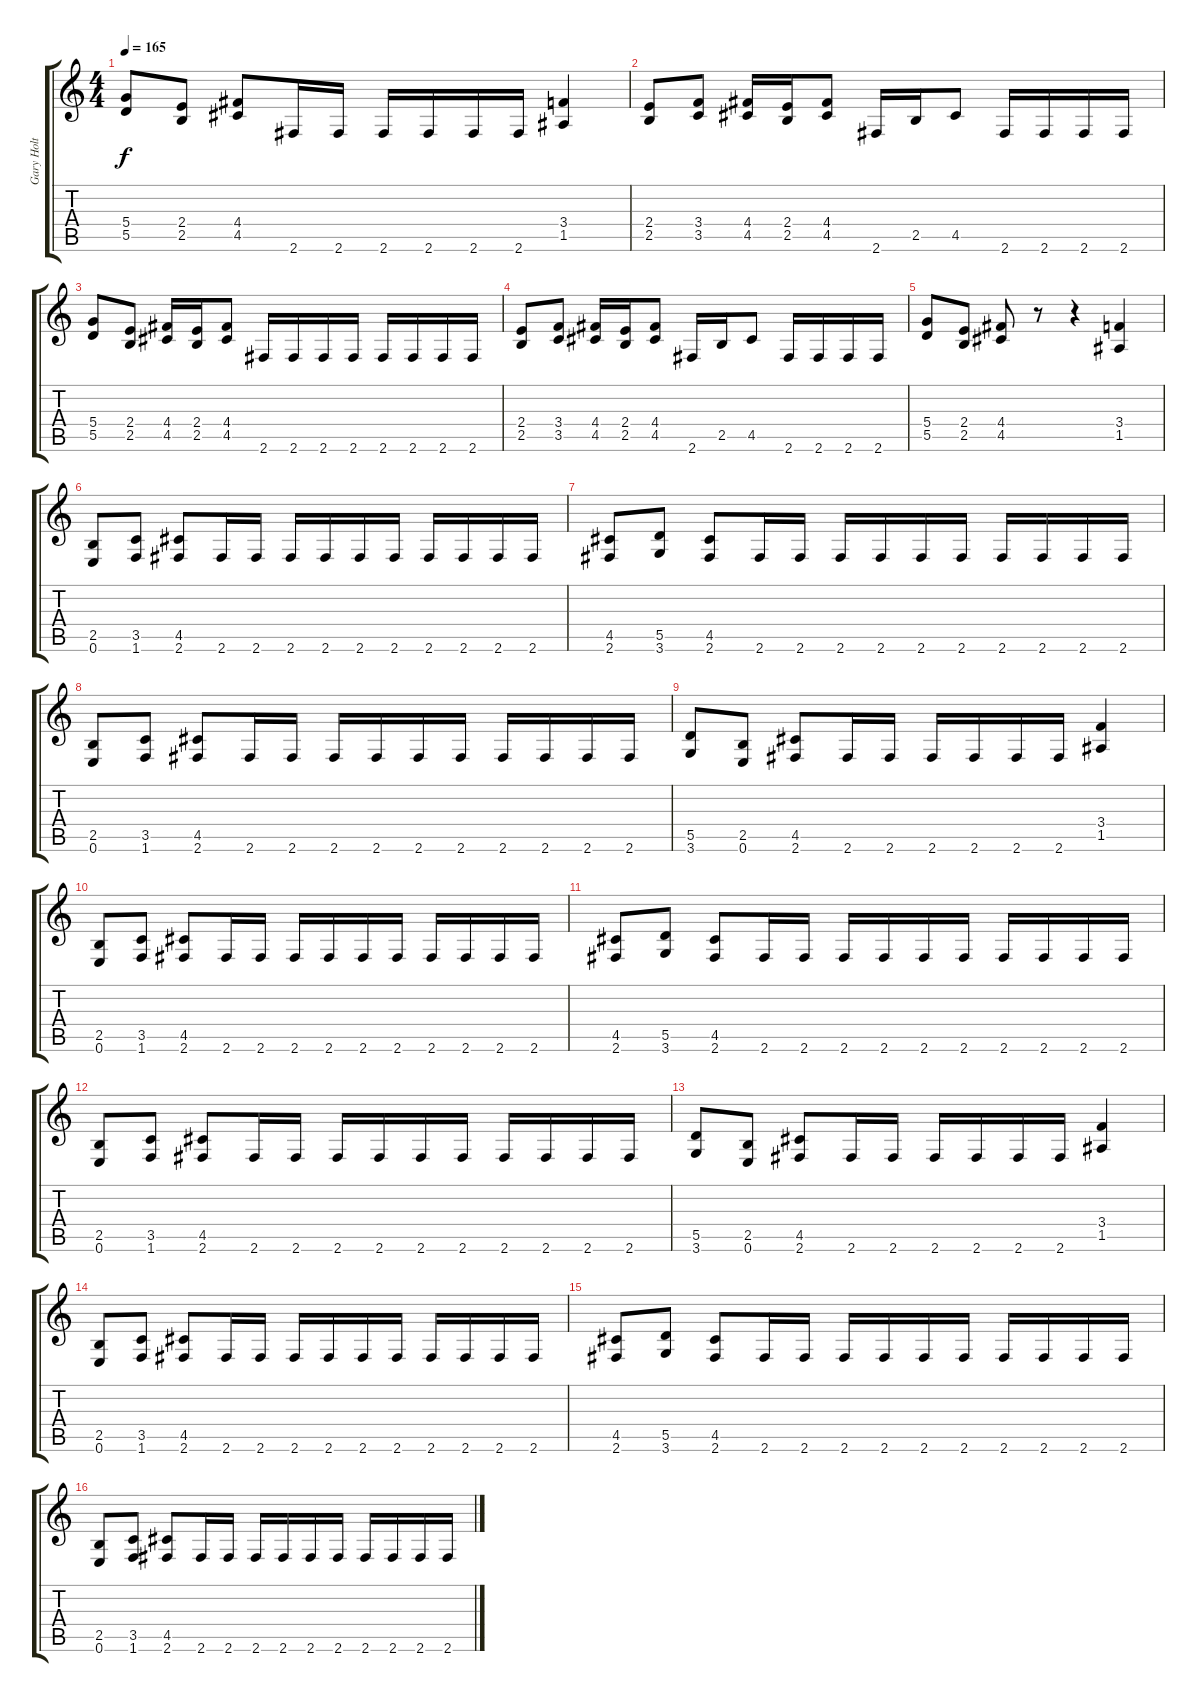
\track ("Gary Holt" "Gary Holt") {instrument distortionguitar}
\staff {score tabs}
\tuning (E4 B3 G3 D3 A2 E2) {hide}
\ts (4 4)
\tempo 165
\clef g2
\ks c
(5.4 5.5).8{dy f} (2.4 2.5).8 (4.4 4.5).8 2.6.16 2.6.16 2.6.16 2.6.16 2.6.16 2.6.16 (3.4 1.5).4 |
(2.4 2.5).8 (3.4 3.5).8 (4.4 4.5).16 (2.4 2.5).16 (4.4 4.5).8 2.6.16 2.5.16 4.5.8 2.6.16 2.6.16 2.6.16 2.6.16 |
(5.4 5.5).8 (2.4 2.5).8 (4.4 4.5).16 (2.4 2.5).16 (4.4 4.5).8 2.6.16 2.6.16 2.6.16 2.6.16 2.6.16 2.6.16 2.6.16 2.6.16 |
(2.4 2.5).8 (3.4 3.5).8 (4.4 4.5).16 (2.4 2.5).16 (4.4 4.5).8 2.6.16 2.5.16 4.5.8 2.6.16 2.6.16 2.6.16 2.6.16 |
(5.4 5.5).8 (2.4 2.5).8 (4.4 4.5).8 r.8 r.4 (3.4 1.5).4 |
(2.5 0.6).8 (3.5 1.6).8 (4.5 2.6).8 2.6.16 2.6.16 2.6.16 2.6.16 2.6.16 2.6.16 2.6.16 2.6.16 2.6.16 2.6.16 |
(4.5 2.6).8 (5.5 3.6).8 (4.5 2.6).8 2.6.16 2.6.16 2.6.16 2.6.16 2.6.16 2.6.16 2.6.16 2.6.16 2.6.16 2.6.16 |
(2.5 0.6).8 (3.5 1.6).8 (4.5 2.6).8 2.6.16 2.6.16 2.6.16 2.6.16 2.6.16 2.6.16 2.6.16 2.6.16 2.6.16 2.6.16 |
(5.5 3.6).8 (2.5 0.6).8 (4.5 2.6).8 2.6.16 2.6.16 2.6.16 2.6.16 2.6.16 2.6.16 (3.4 1.5).4 |
(2.5 0.6).8 (3.5 1.6).8 (4.5 2.6).8 2.6.16 2.6.16 2.6.16 2.6.16 2.6.16 2.6.16 2.6.16 2.6.16 2.6.16 2.6.16 |
(4.5 2.6).8 (5.5 3.6).8 (4.5 2.6).8 2.6.16 2.6.16 2.6.16 2.6.16 2.6.16 2.6.16 2.6.16 2.6.16 2.6.16 2.6.16 |
(2.5 0.6).8 (3.5 1.6).8 (4.5 2.6).8 2.6.16 2.6.16 2.6.16 2.6.16 2.6.16 2.6.16 2.6.16 2.6.16 2.6.16 2.6.16 |
(5.5 3.6).8 (2.5 0.6).8 (4.5 2.6).8 2.6.16 2.6.16 2.6.16 2.6.16 2.6.16 2.6.16 (3.4 1.5).4 |
(2.5 0.6).8 (3.5 1.6).8 (4.5 2.6).8 2.6.16 2.6.16 2.6.16 2.6.16 2.6.16 2.6.16 2.6.16 2.6.16 2.6.16 2.6.16 |
(4.5 2.6).8 (5.5 3.6).8 (4.5 2.6).8 2.6.16 2.6.16 2.6.16 2.6.16 2.6.16 2.6.16 2.6.16 2.6.16 2.6.16 2.6.16 |
(2.5 0.6).8 (3.5 1.6).8 (4.5 2.6).8 2.6.16 2.6.16 2.6.16 2.6.16 2.6.16 2.6.16 2.6.16 2.6.16 2.6.16 2.6.16
